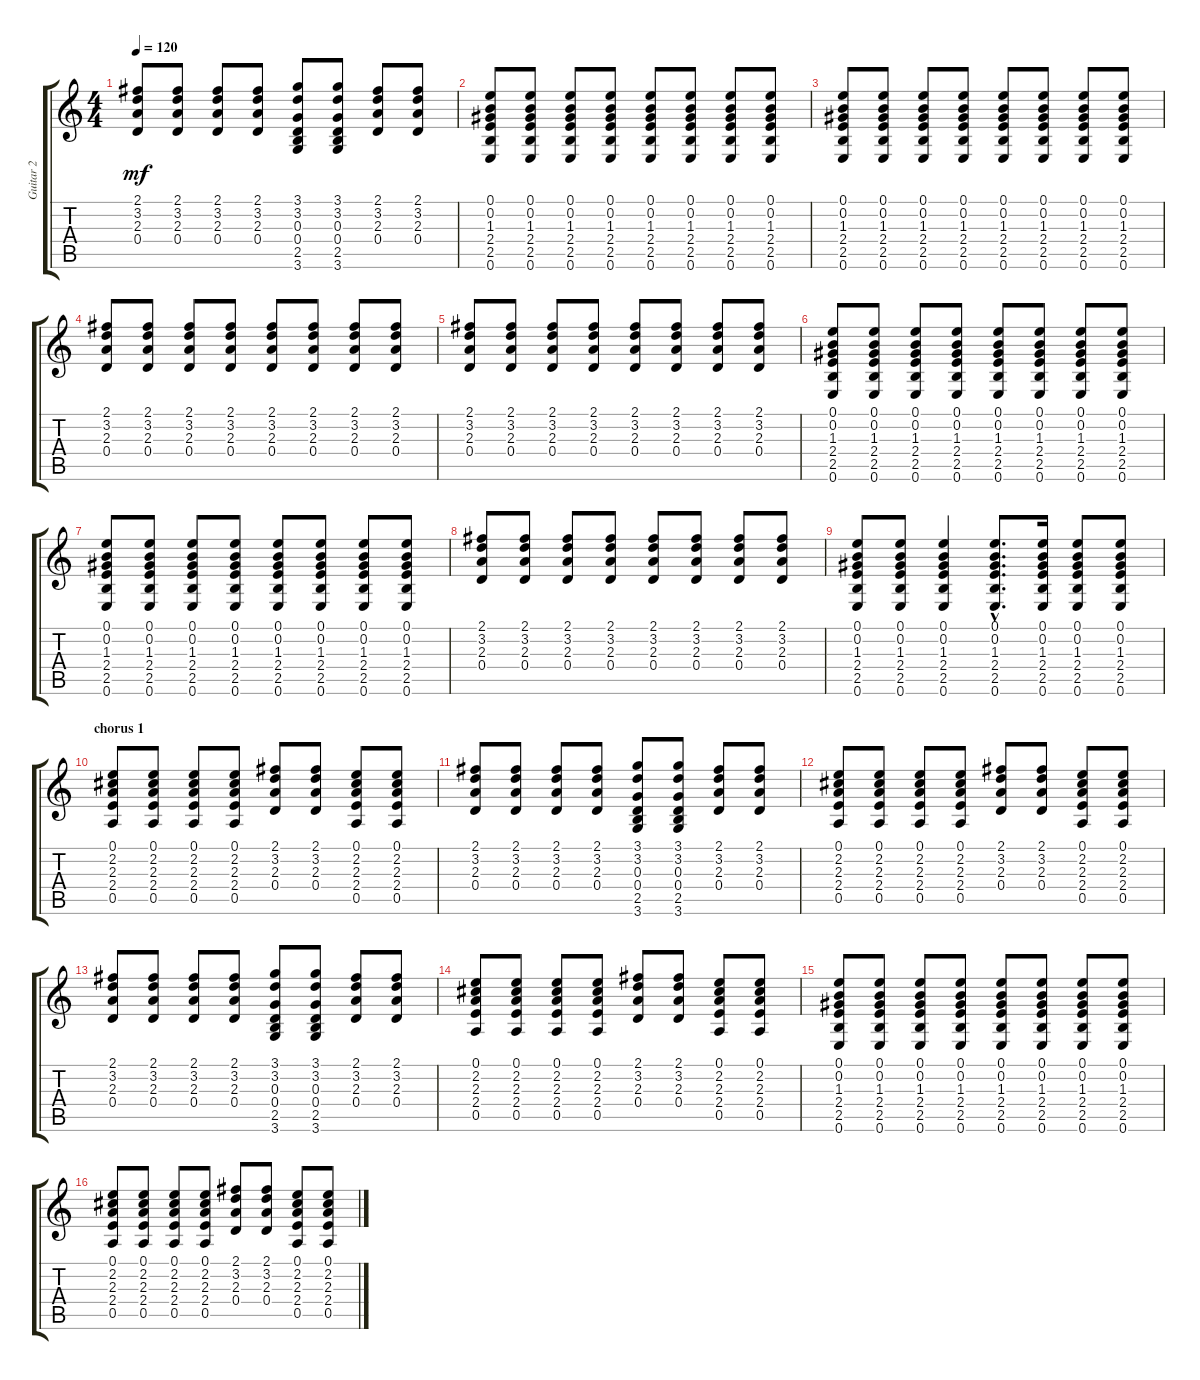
\track ("Guitar 2" "Guitar 2") {instrument acousticguitarsteel}
\staff {score tabs}
\tuning (E4 B3 G3 D3 A2 E2) {hide}
\ts (4 4)
\tempo 120
\clef g2
\ks c
(2.1 3.2 2.3 0.4).8{dy mf} (2.1 3.2 2.3 0.4).8 (2.1 3.2 2.3 0.4).8 (2.1 3.2 2.3 0.4).8 (3.1 3.2 0.3 0.4 2.5 3.6).8 (3.1 3.2 0.3 0.4 2.5 3.6).8 (2.1 3.2 2.3 0.4).8 (2.1 3.2 2.3 0.4).8 |
(0.1 0.2 1.3 2.4 2.5 0.6).8 (0.1 0.2 1.3 2.4 2.5 0.6).8 (0.1 0.2 1.3 2.4 2.5 0.6).8 (0.1 0.2 1.3 2.4 2.5 0.6).8 (0.1 0.2 1.3 2.4 2.5 0.6).8 (0.1 0.2 1.3 2.4 2.5 0.6).8 (0.1 0.2 1.3 2.4 2.5 0.6).8 (0.1 0.2 1.3 2.4 2.5 0.6).8 |
(0.1 0.2 1.3 2.4 2.5 0.6).8 (0.1 0.2 1.3 2.4 2.5 0.6).8 (0.1 0.2 1.3 2.4 2.5 0.6).8 (0.1 0.2 1.3 2.4 2.5 0.6).8 (0.1 0.2 1.3 2.4 2.5 0.6).8 (0.1 0.2 1.3 2.4 2.5 0.6).8 (0.1 0.2 1.3 2.4 2.5 0.6).8 (0.1 0.2 1.3 2.4 2.5 0.6).8 |
(2.1 3.2 2.3 0.4).8 (2.1 3.2 2.3 0.4).8 (2.1 3.2 2.3 0.4).8 (2.1 3.2 2.3 0.4).8 (2.1 3.2 2.3 0.4).8 (2.1 3.2 2.3 0.4).8 (2.1 3.2 2.3 0.4).8 (2.1 3.2 2.3 0.4).8 |
(2.1 3.2 2.3 0.4).8 (2.1 3.2 2.3 0.4).8 (2.1 3.2 2.3 0.4).8 (2.1 3.2 2.3 0.4).8 (2.1 3.2 2.3 0.4).8 (2.1 3.2 2.3 0.4).8 (2.1 3.2 2.3 0.4).8 (2.1 3.2 2.3 0.4).8 |
(0.1 0.2 1.3 2.4 2.5 0.6).8 (0.1 0.2 1.3 2.4 2.5 0.6).8 (0.1 0.2 1.3 2.4 2.5 0.6).8 (0.1 0.2 1.3 2.4 2.5 0.6).8 (0.1 0.2 1.3 2.4 2.5 0.6).8 (0.1 0.2 1.3 2.4 2.5 0.6).8 (0.1 0.2 1.3 2.4 2.5 0.6).8 (0.1 0.2 1.3 2.4 2.5 0.6).8 |
(0.1 0.2 1.3 2.4 2.5 0.6).8 (0.1 0.2 1.3 2.4 2.5 0.6).8 (0.1 0.2 1.3 2.4 2.5 0.6).8 (0.1 0.2 1.3 2.4 2.5 0.6).8 (0.1 0.2 1.3 2.4 2.5 0.6).8 (0.1 0.2 1.3 2.4 2.5 0.6).8 (0.1 0.2 1.3 2.4 2.5 0.6).8 (0.1 0.2 1.3 2.4 2.5 0.6).8 |
(2.1 3.2 2.3 0.4).8 (2.1 3.2 2.3 0.4).8 (2.1 3.2 2.3 0.4).8 (2.1 3.2 2.3 0.4).8 (2.1 3.2 2.3 0.4).8 (2.1 3.2 2.3 0.4).8 (2.1 3.2 2.3 0.4).8 (2.1 3.2 2.3 0.4).8 |
(0.1 0.2 1.3 2.4 2.5 0.6).8 (0.1 0.2 1.3 2.4 2.5 0.6).8 (0.1 0.2 1.3 2.4 2.5 0.6).4 (0.1{hac} 0.2{hac} 1.3{hac} 2.4{hac} 2.5{hac} 0.6{hac}).8{d} (0.1 0.2 1.3 2.4 2.5 0.6).16 (0.1 0.2 1.3 2.4 2.5 0.6).8 (0.1 0.2 1.3 2.4 2.5 0.6).8 |
\section ("" "chorus 1")
(0.1 2.2 2.3 2.4 0.5).8 (0.1 2.2 2.3 2.4 0.5).8 (0.1 2.2 2.3 2.4 0.5).8 (0.1 2.2 2.3 2.4 0.5).8 (2.1 3.2 2.3 0.4).8 (2.1 3.2 2.3 0.4).8 (0.1 2.2 2.3 2.4 0.5).8 (0.1 2.2 2.3 2.4 0.5).8 |
(2.1 3.2 2.3 0.4).8 (2.1 3.2 2.3 0.4).8 (2.1 3.2 2.3 0.4).8 (2.1 3.2 2.3 0.4).8 (3.1 3.2 0.3 0.4 2.5 3.6).8 (3.1 3.2 0.3 0.4 2.5 3.6).8 (2.1 3.2 2.3 0.4).8 (2.1 3.2 2.3 0.4).8 |
(0.1 2.2 2.3 2.4 0.5).8 (0.1 2.2 2.3 2.4 0.5).8 (0.1 2.2 2.3 2.4 0.5).8 (0.1 2.2 2.3 2.4 0.5).8 (2.1 3.2 2.3 0.4).8 (2.1 3.2 2.3 0.4).8 (0.1 2.2 2.3 2.4 0.5).8 (0.1 2.2 2.3 2.4 0.5).8 |
(2.1 3.2 2.3 0.4).8 (2.1 3.2 2.3 0.4).8 (2.1 3.2 2.3 0.4).8 (2.1 3.2 2.3 0.4).8 (3.1 3.2 0.3 0.4 2.5 3.6).8 (3.1 3.2 0.3 0.4 2.5 3.6).8 (2.1 3.2 2.3 0.4).8 (2.1 3.2 2.3 0.4).8 |
(0.1 2.2 2.3 2.4 0.5).8 (0.1 2.2 2.3 2.4 0.5).8 (0.1 2.2 2.3 2.4 0.5).8 (0.1 2.2 2.3 2.4 0.5).8 (2.1 3.2 2.3 0.4).8 (2.1 3.2 2.3 0.4).8 (0.1 2.2 2.3 2.4 0.5).8 (0.1 2.2 2.3 2.4 0.5).8 |
(0.1 0.2 1.3 2.4 2.5 0.6).8 (0.1 0.2 1.3 2.4 2.5 0.6).8 (0.1 0.2 1.3 2.4 2.5 0.6).8 (0.1 0.2 1.3 2.4 2.5 0.6).8 (0.1 0.2 1.3 2.4 2.5 0.6).8 (0.1 0.2 1.3 2.4 2.5 0.6).8 (0.1 0.2 1.3 2.4 2.5 0.6).8 (0.1 0.2 1.3 2.4 2.5 0.6).8 |
(0.1 2.2 2.3 2.4 0.5).8 (0.1 2.2 2.3 2.4 0.5).8 (0.1 2.2 2.3 2.4 0.5).8 (0.1 2.2 2.3 2.4 0.5).8 (2.1 3.2 2.3 0.4).8 (2.1 3.2 2.3 0.4).8 (0.1 2.2 2.3 2.4 0.5).8 (0.1 2.2 2.3 2.4 0.5).8
